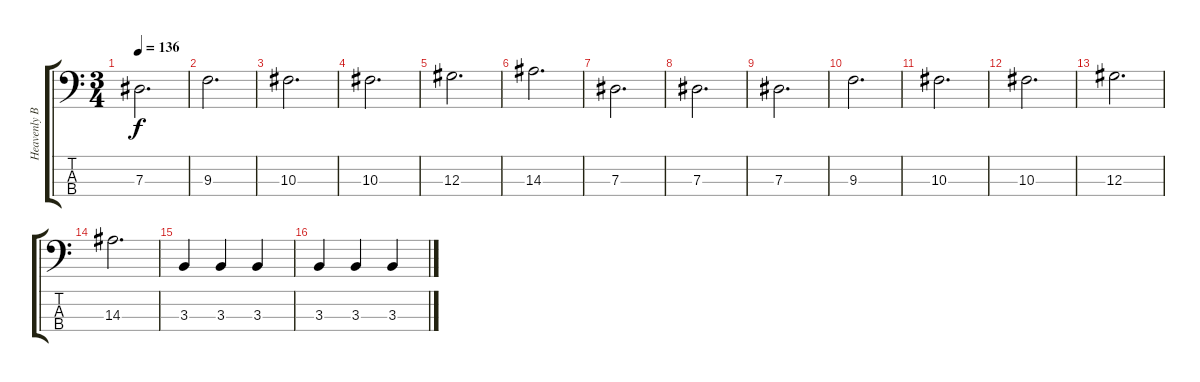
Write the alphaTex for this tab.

\track ("Heavenly Bass" "Heavenly B") {instrument electricbassfinger}
\staff {score tabs}
\tuning (Gb2 Db2 Ab1 Eb1) {hide}
\ts (3 4)
\tempo 136
\clef f4
\ks c
7.3.2{d dy f} |
9.3.2{d} |
10.3.2{d} |
10.3.2{d} |
12.3.2{d} |
14.3.2{d} |
7.3.2{d} |
7.3.2{d} |
7.3.2{d} |
9.3.2{d} |
10.3.2{d} |
10.3.2{d} |
12.3.2{d} |
14.3.2{d} |
3.3.4 3.3.4 3.3.4 |
3.3.4 3.3.4 3.3.4
